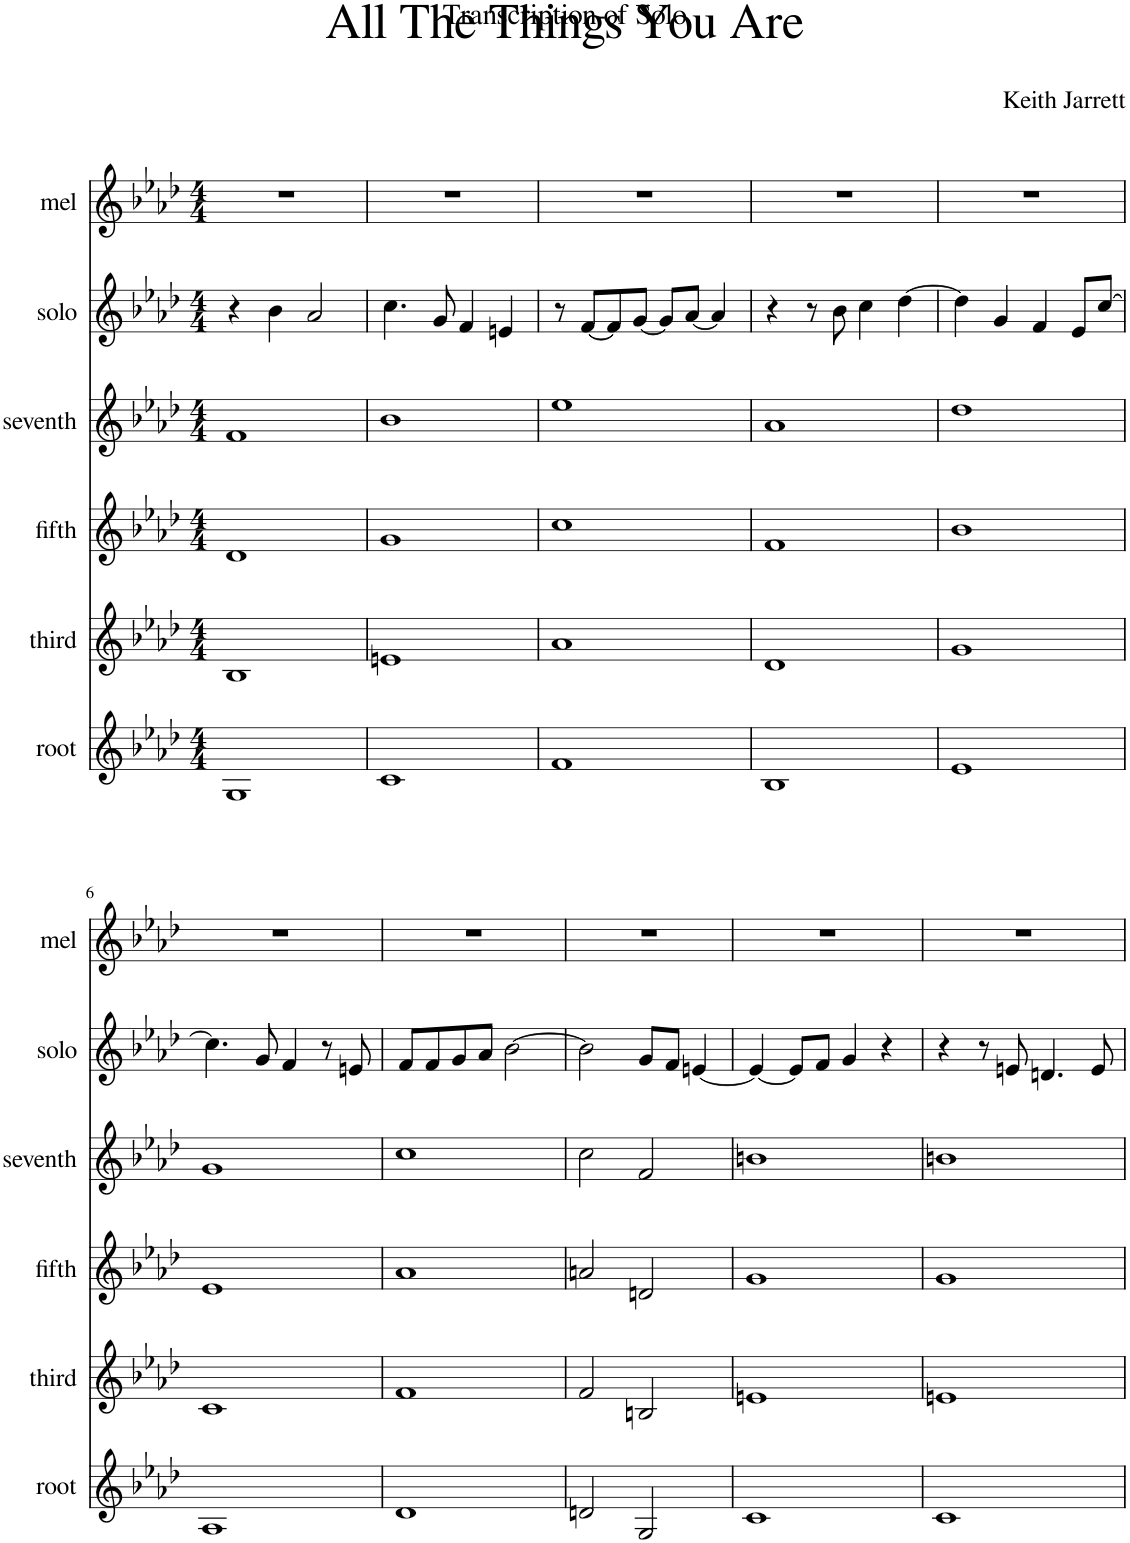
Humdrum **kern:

**kern	**kern	**kern	**kern	**kern	**kern
*part6	*part5	*part4	*part3	*part2	*part1
*staff6	*staff5	*staff4	*staff3	*staff2	*staff1
*I"root	*I"third	*I"fifth	*I"seventh	*I"solo	*I"mel
*I'root	*I'third	*I'fifth	*I'seventh	*I'solo	*I'mel
*clefG2	*clefG2	*clefG2	*clefG2	*clefG2	*clefG2
*k[b-e-a-d-]	*k[b-e-a-d-]	*k[b-e-a-d-]	*k[b-e-a-d-]	*k[b-e-a-d-]	*k[b-e-a-d-]
*M4/4	*M4/4	*M4/4	*M4/4	*M4/4	*M4/4
=1	=1	=1	=1	=1	=1
1G	1B-	1d-	1f	4r	1r
.	.	.	.	4b-\	.
.	.	.	.	2a-/	.
=2	=2	=2	=2	=2	=2
1c	1en	1g	1b-	4.cc\	1r
.	.	.	.	8g/	.
.	.	.	.	4f/	.
.	.	.	.	4en/	.
=3	=3	=3	=3	=3	=3
1f	1a-	1cc	1ee-	8r	1r
.	.	.	.	[8f/L	.
.	.	.	.	8f/]	.
.	.	.	.	[8g/J	.
.	.	.	.	8g/L]	.
.	.	.	.	[8a-/J	.
.	.	.	.	4a-/]	.
=4	=4	=4	=4	=4	=4
1B-	1d-	1f	1a-	4r	1r
.	.	.	.	8r	.
.	.	.	.	8b-\	.
.	.	.	.	4cc\	.
.	.	.	.	[4dd-\	.
=5	=5	=5	=5	=5	=5
1e-	1g	1b-	1dd-	4dd-\]	1r
.	.	.	.	4g/	.
.	.	.	.	4f/	.
.	.	.	.	8e-/L	.
.	.	.	.	[8cc/J	.
!!LO:LB:g=z
=6	=6	=6	=6	=6	=6
1A-	1c	1e-	1g	4.cc\]	1r
.	.	.	.	8g/	.
.	.	.	.	4f/	.
.	.	.	.	8r	.
.	.	.	.	8en/	.
=7	=7	=7	=7	=7	=7
1d-	1f	1a-	1cc	8f/L	1r
.	.	.	.	8f/	.
.	.	.	.	8g/	.
.	.	.	.	8a-/J	.
.	.	.	.	[2b-\	.
=8	=8	=8	=8	=8	=8
2dn/	2f/	2an/	2cc\	2b-\]	1r
2G/	2Bn/	2dn/	2f/	8g/L	.
.	.	.	.	8f/J	.
.	.	.	.	[4en/	.
=9	=9	=9	=9	=9	=9
1c	1en	1g	1bn	4e/_	1r
.	.	.	.	8e/L]	.
.	.	.	.	8f/J	.
.	.	.	.	4g/	.
.	.	.	.	4r	.
=10	=10	=10	=10	=10	=10
1c	1en	1g	1bn	4r	1r
.	.	.	.	8r	.
.	.	.	.	8en/	.
.	.	.	.	4.dn/	.
.	.	.	.	8e/	.
=	=	=	=	=	=
*-	*-	*-	*-	*-	*-
